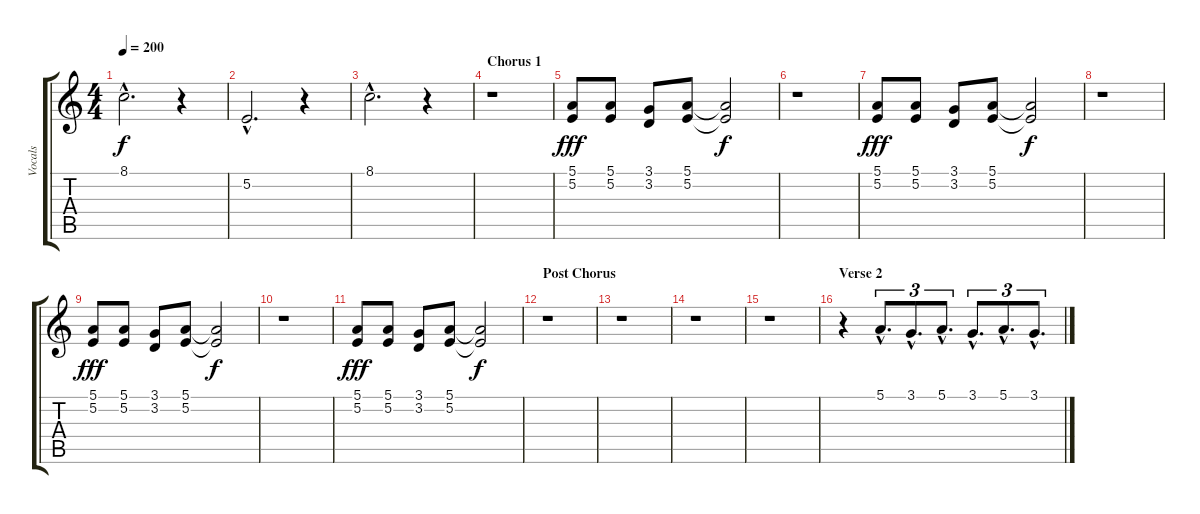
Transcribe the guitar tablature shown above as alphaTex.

\track ("Vocals" "Vocals") {instrument lead2sawtooth}
\staff {score tabs}
\tuning (E4 B3 G3 D3 A2 E2) {hide}
\ts (4 4)
\tempo 200
\clef g2
\ks c
8.1{hac}.2{d dy f} r.4 |
5.2{hac}.2{d} r.4 |
8.1{hac}.2{d} r.4 |
\section ("" "Chorus 1")
r.1 |
(5.1 5.2).8{dy fff} (5.1 5.2).8 (3.1 3.2).8 (5.1 5.2).8 (5.1{t} 5.2{t}).2{dy f} |
r.1 |
(5.1 5.2).8{dy fff} (5.1 5.2).8 (3.1 3.2).8 (5.1 5.2).8 (5.1{t} 5.2{t}).2{dy f} |
r.1 |
(5.1 5.2).8{dy fff} (5.1 5.2).8 (3.1 3.2).8 (5.1 5.2).8 (5.1{t} 5.2{t}).2{dy f} |
r.1 |
(5.1 5.2).8{dy fff} (5.1 5.2).8 (3.1 3.2).8 (5.1 5.2).8 (5.1{t} 5.2{t}).2{dy f} |
\section ("" "Post Chorus ")
r.1 |
r.1 |
r.1 |
r.1 |
\section ("" "Verse 2")
r.4 5.1{hac}.8{d tu (3 2)} 3.1{hac}.8{d tu (3 2)} 5.1{hac}.8{d tu (3 2)} 3.1{hac}.8{d tu (3 2)} 5.1{hac}.8{d tu (3 2)} 3.1{hac}.8{d tu (3 2)}
